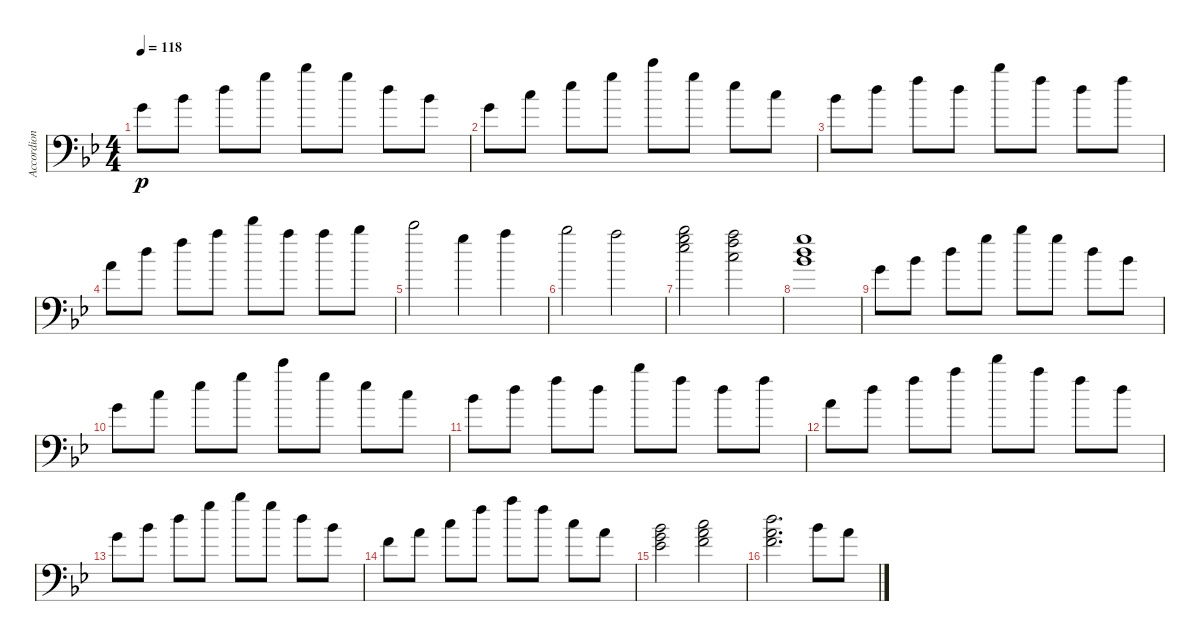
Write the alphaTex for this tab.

\track ("Accordion +oct" "Accordion ") {instrument oboe}
\staff {score}
\tuning (E4 B3 G3 D3 A2 E2 B1) {hide}
\ts (4 4)
\tempo 118
\clef f4
\ks gminor
3.1.8{dy p} 6.1.8 10.1.8 15.1.8 18.1.8 15.1.8 10.1.8 6.1.8 |
3.1.8 8.1.8 11.1.8 15.1.8 20.1.8 15.1.8 11.1.8 8.1.8 |
6.1.8 10.1.8 13.1.8 10.1.8 18.1.8 13.1.8 10.1.8 13.1.8 |
5.1.8 10.1.8 13.1.8 17.1.8 22.1.8 17.1.8 17.1.8 18.1.8 |
20.1.2 15.1.4 17.1.4 |
18.1.2 17.1.2 |
(11.1 20.2 27.3).2 (17.1 18.2 17.3).2 |
(6.1 15.2 24.3).1 |
3.1.8 6.1.8 10.1.8 15.1.8 18.1.8 15.1.8 10.1.8 6.1.8 |
3.1.8 8.1.8 11.1.8 15.1.8 20.1.8 15.1.8 11.1.8 8.1.8 |
6.1.8 10.1.8 13.1.8 10.1.8 18.1.8 13.1.8 10.1.8 13.1.8 |
5.1.8 10.1.8 13.1.8 17.1.8 22.1.8 17.1.8 13.1.8 10.1.8 |
3.1.8 6.1.8 10.1.8 15.1.8 18.1.8 15.1.8 10.1.8 6.1.8 |
1.1.8 5.1.8 8.1.8 13.1.8 17.1.8 13.1.8 8.1.8 5.1.8 |
(3.1 4.2 15.3).2 (1.1 10.2 17.3).2 |
(1.1 10.2 19.3).2{d} 6.1.8 5.1.8
